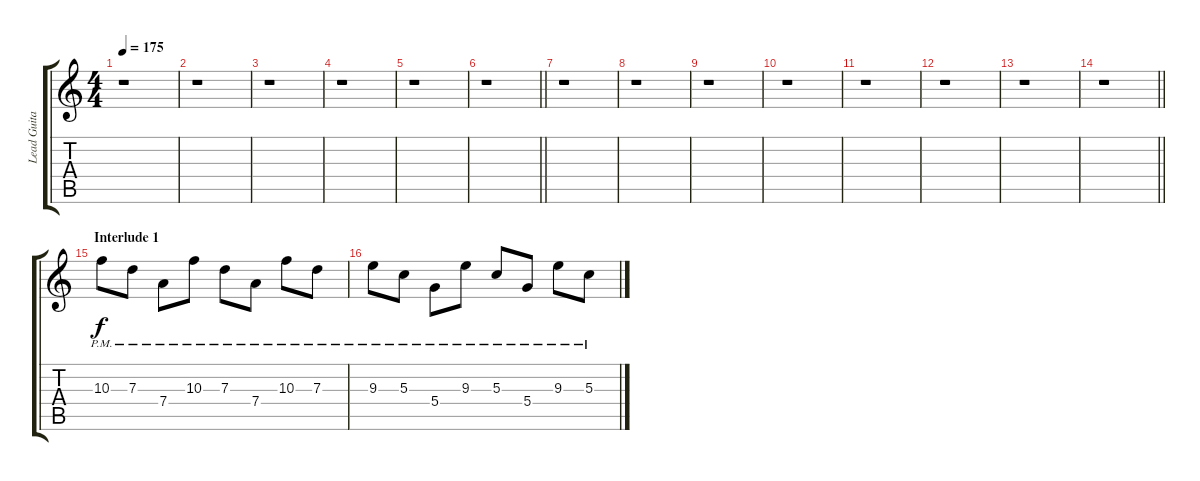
\track ("Lead Guitar 1: Patrick Juhàsz" "Lead Guita") {instrument overdrivenguitar}
\staff {score tabs}
\tuning (E4 B3 G3 D3 A2 E2) {hide}
\ts (4 4)
\tempo 175
\clef g2
\ks aminor
r.1{dy f} |
r.1 |
r.1 |
r.1 |
r.1 |
\barLineRight lightlight
r.1 |
r.1 |
r.1 |
r.1 |
r.1 |
r.1 |
r.1 |
r.1 |
\barLineRight lightlight
r.1 |
\section ("" "Interlude 1")
10.3{pm}.8 7.3{pm}.8 7.4{pm}.8 10.3{pm}.8 7.3{pm}.8 7.4{pm}.8 10.3{pm}.8 7.3{pm}.8 |
9.3{pm}.8 5.3{pm}.8 5.4{pm}.8 9.3{pm}.8 5.3{pm}.8 5.4{pm}.8 9.3{pm}.8 5.3{pm}.8
